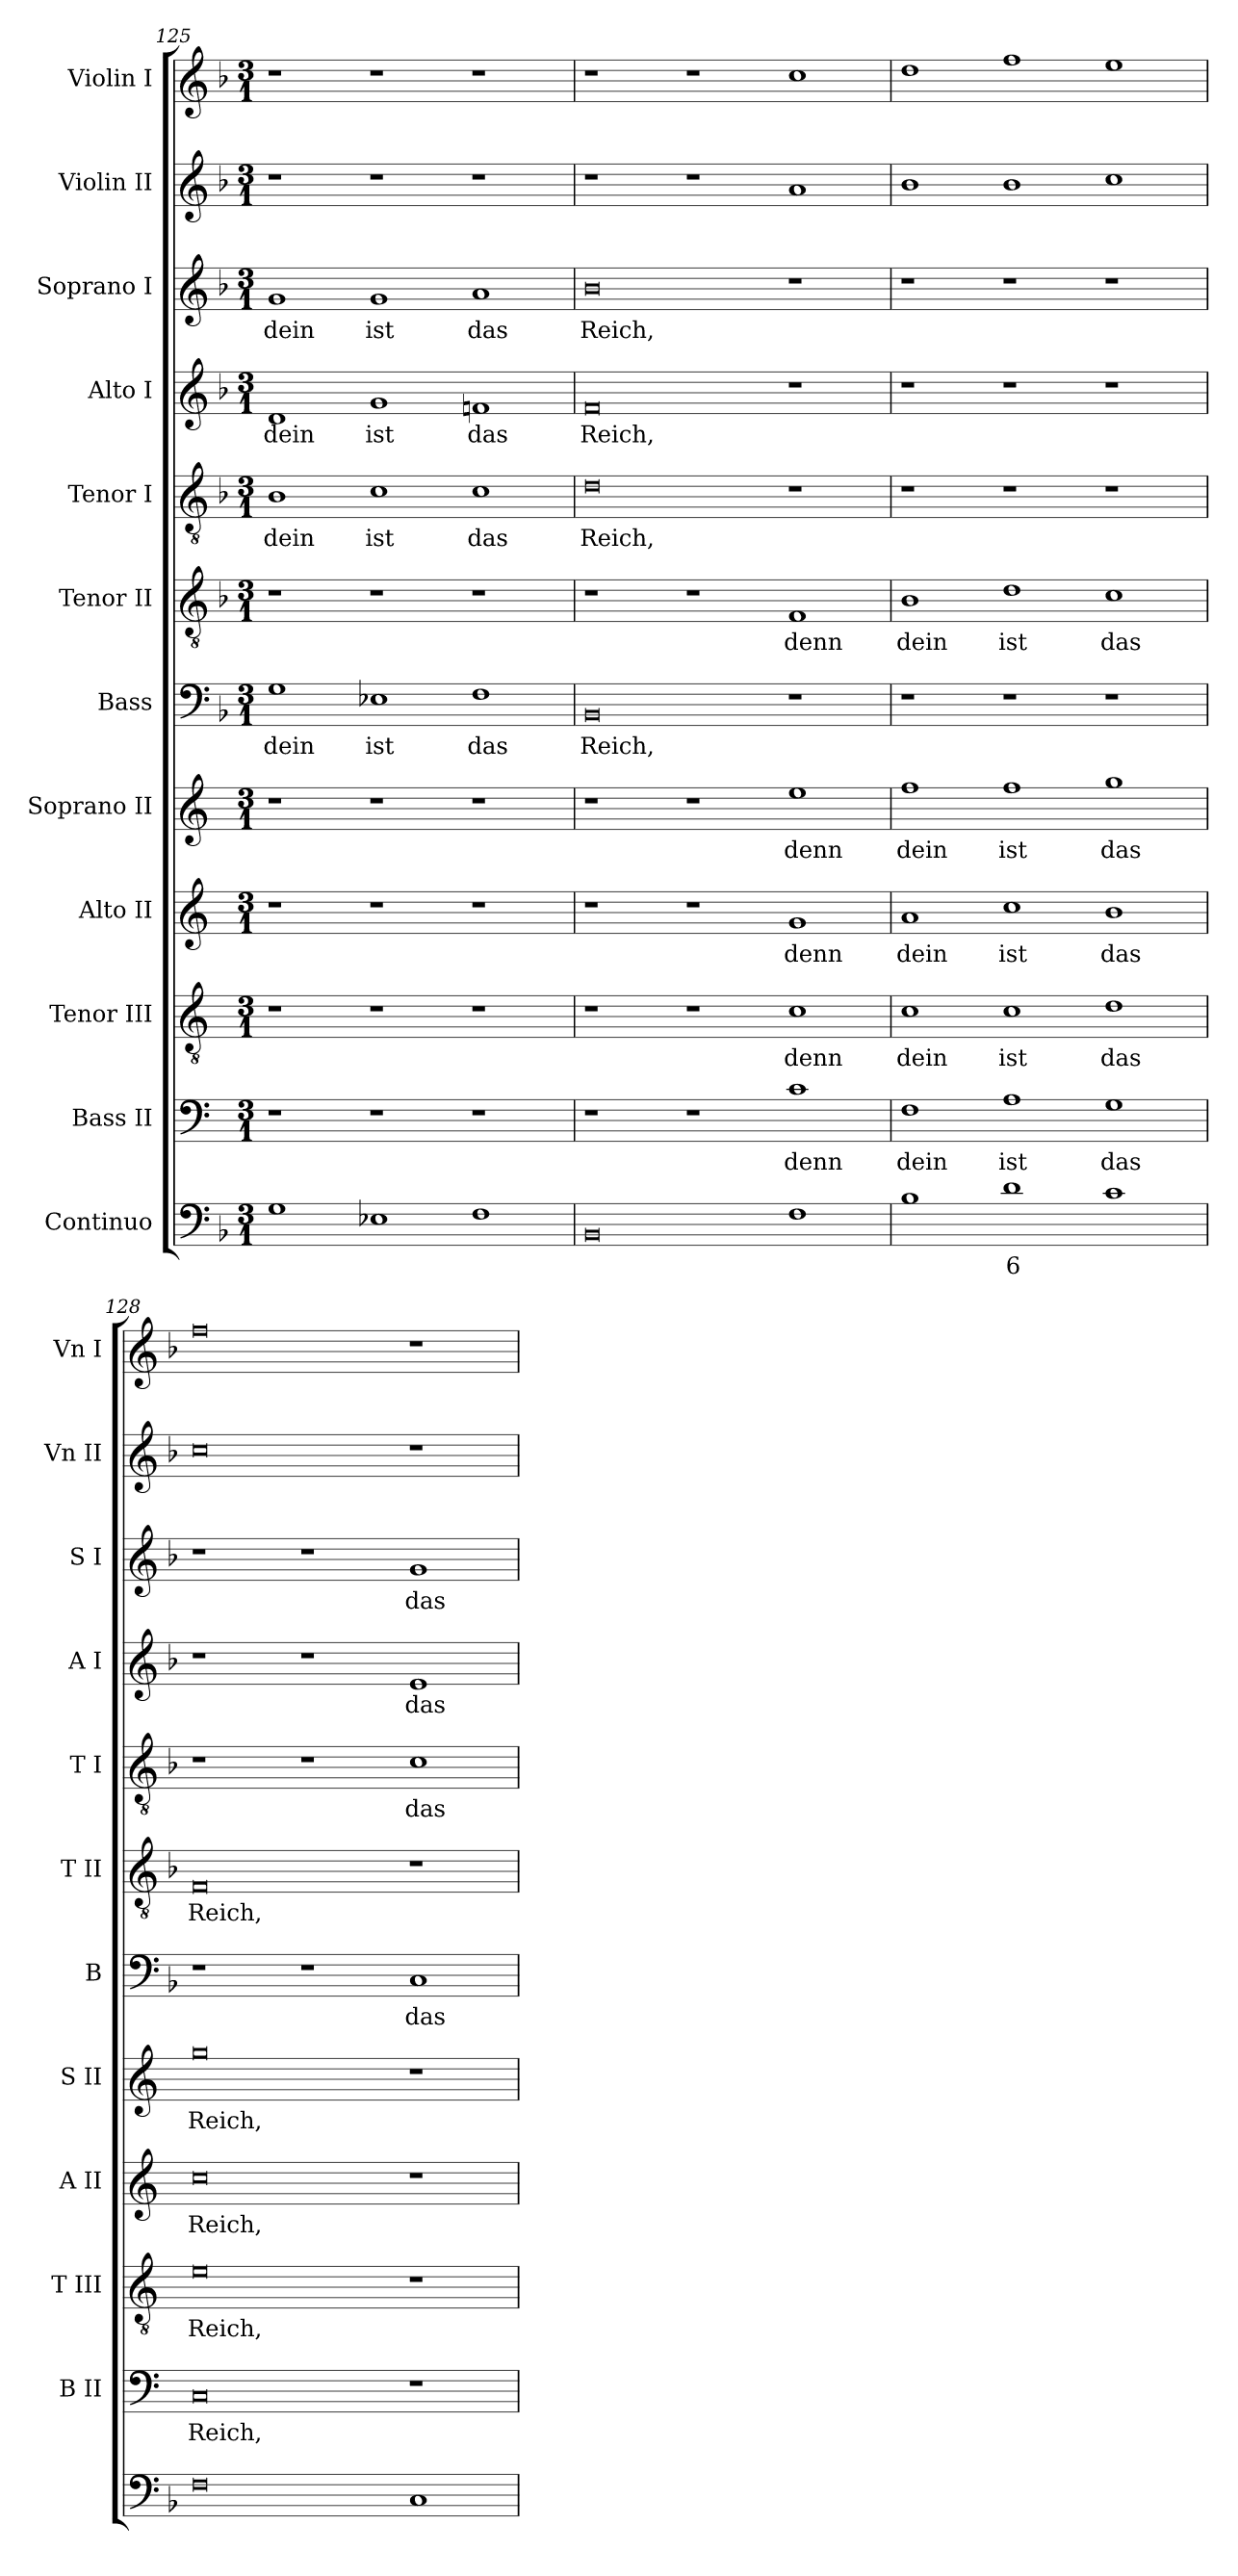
**kern	**text	**kern	**text	**kern	**text	**kern	**text	**kern	**text	**kern	**text	**kern	**text	**kern	**text	**kern	**text	**kern	**text	**kern	**kern
*part12	*part12	*part11	*part11	*part10	*part10	*part9	*part9	*part8	*part8	*part7	*part7	*part6	*part6	*part5	*part5	*part4	*part4	*part3	*part3	*part2	*part1
*staff12	*staff12	*staff11	*staff11	*staff10	*staff10	*staff9	*staff9	*staff8	*staff8	*staff7	*staff7	*staff6	*staff6	*staff5	*staff5	*staff4	*staff4	*staff3	*staff3	*staff2	*staff1
*I"Continuo	*	*I"Bass II	*	*I"Tenor III	*	*I"Alto II	*	*I"Soprano II	*	*I"Bass	*	*I"Tenor II	*	*I"Tenor I	*	*I"Alto I	*	*I"Soprano I	*	*I"Violin II	*I"Violin I
*	*	*I'B II	*	*I'T III	*	*I'A II	*	*I'S II	*	*I'B	*	*I'T II	*	*I'T I	*	*I'A I	*	*I'S I	*	*I'Vn II	*I'Vn I
*clefF4	*	*clefF4	*	*clefGv2	*	*clefG2	*	*clefG2	*	*clefF4	*	*clefGv2	*	*clefGv2	*	*clefG2	*	*clefG2	*	*clefG2	*clefG2
*	*	*ITrd4c7	*	*ITrd4c7	*	*ITrd4c7	*	*ITrd4c7	*	*	*	*	*	*	*	*	*	*	*	*	*
*k[b-]	*	*k[b-]	*	*k[b-]	*	*k[b-]	*	*k[b-]	*	*k[b-]	*	*k[b-]	*	*k[b-]	*	*k[b-]	*	*k[b-]	*	*k[b-]	*k[b-]
*F:	*	*F:	*	*F:	*	*F:	*	*F:	*	*F:	*	*F:	*	*F:	*	*F:	*	*F:	*	*F:	*F:
*M3/1	*	*M3/1	*	*M3/1	*	*M3/1	*	*M3/1	*	*M3/1	*	*M3/1	*	*M3/1	*	*M3/1	*	*M3/1	*	*M3/1	*M3/1
=125	=125	=125	=125	=125	=125	=125	=125	=125	=125	=125	=125	=125	=125	=125	=125	=125	=125	=125	=125	=125	=125
!	!	!	!	!	!	!	!	!	!	!	!LO:LY:b	!	!	!	!LO:LY:b	!	!LO:LY:b	!	!LO:LY:b	!	!
1G	.	1r	.	1r	.	1r	.	1r	.	1G	dein	1r	.	1B-	dein	1d	dein	1g	dein	1r	1r
!	!	!	!	!	!	!	!	!	!	!	!LO:LY:b	!	!	!	!LO:LY:b	!	!LO:LY:b	!	!LO:LY:b	!	!
1E-X	.	1r	.	1r	.	1r	.	1r	.	1E-X	ist	1r	.	1c	ist	1g	ist	1g	ist	1r	1r
!	!	!	!	!	!	!	!	!	!	!	!LO:LY:b	!	!	!	!LO:LY:b	!	!LO:LY:b	!	!LO:LY:b	!	!
1F	.	1r	.	1r	.	1r	.	1r	.	1F	das	1r	.	1c	das	1fn	das	1a	das	1r	1r
=126	=126	=126	=126	=126	=126	=126	=126	=126	=126	=126	=126	=126	=126	=126	=126	=126	=126	=126	=126	=126	=126
!	!	!	!	!	!	!	!	!	!	!	!LO:LY:b	!	!	!	!LO:LY:b	!	!LO:LY:b	!	!LO:LY:b	!	!
0BB-	.	1r	.	1r	.	1r	.	1r	.	0BB-	Reich,	1r	.	0d	Reich,	0f	Reich,	0b-	Reich,	1r	1r
.	.	1r	.	1r	.	1r	.	1r	.	.	.	1r	.	.	.	.	.	.	.	1r	1r
!	!	!	!LO:LY:b	!	!LO:LY:b	!	!LO:LY:b	!	!LO:LY:b	!	!	!	!LO:LY:b	!	!	!	!	!	!	!	!
1F	.	1F	denn	1F	denn	1c	denn	1a	denn	1r	.	1F	denn	1r	.	1r	.	1r	.	1a	1cc
=127	=127	=127	=127	=127	=127	=127	=127	=127	=127	=127	=127	=127	=127	=127	=127	=127	=127	=127	=127	=127	=127
!	!	!	!LO:LY:b	!	!LO:LY:b	!	!LO:LY:b	!	!LO:LY:b	!	!	!	!LO:LY:b	!	!	!	!	!	!	!	!
1B-	.	1BB-	dein	1F	dein	1d	dein	1b-	dein	1r	.	1B-	dein	1r	.	1r	.	1r	.	1b-	1dd
!	!LO:LY:b	!	!LO:LY:b	!	!LO:LY:b	!	!LO:LY:b	!	!LO:LY:b	!	!	!	!LO:LY:b	!	!	!	!	!	!	!	!
1d	6	1D	ist	1F	ist	1f	ist	1b-	ist	1r	.	1d	ist	1r	.	1r	.	1r	.	1b-	1ff
!	!	!	!LO:LY:b	!	!LO:LY:b	!	!LO:LY:b	!	!LO:LY:b	!	!	!	!LO:LY:b	!	!	!	!	!	!	!	!
1c	.	1C	das	1G	das	1e	das	1cc	das	1r	.	1c	das	1r	.	1r	.	1r	.	1cc	1ee
=128	=128	=128	=128	=128	=128	=128	=128	=128	=128	=128	=128	=128	=128	=128	=128	=128	=128	=128	=128	=128	=128
!	!	!	!LO:LY:b	!	!LO:LY:b	!	!LO:LY:b	!	!LO:LY:b	!	!	!	!LO:LY:b	!	!	!	!	!	!	!	!
0F	.	0FF	Reich,	0A	Reich,	0f	Reich,	0cc	Reich,	1r	.	0F	Reich,	1r	.	1r	.	1r	.	0cc	0ff
.	.	.	.	.	.	.	.	.	.	1r	.	.	.	1r	.	1r	.	1r	.	.	.
!	!	!	!	!	!	!	!	!	!	!	!LO:LY:b	!	!	!	!LO:LY:b	!	!LO:LY:b	!	!LO:LY:b	!	!
1C	.	1r	.	1r	.	1r	.	1r	.	1C	das	1r	.	1c	das	1e	das	1g	das	1r	1r
=	=	=	=	=	=	=	=	=	=	=	=	=	=	=	=	=	=	=	=	=	=
*-	*-	*-	*-	*-	*-	*-	*-	*-	*-	*-	*-	*-	*-	*-	*-	*-	*-	*-	*-	*-	*-
